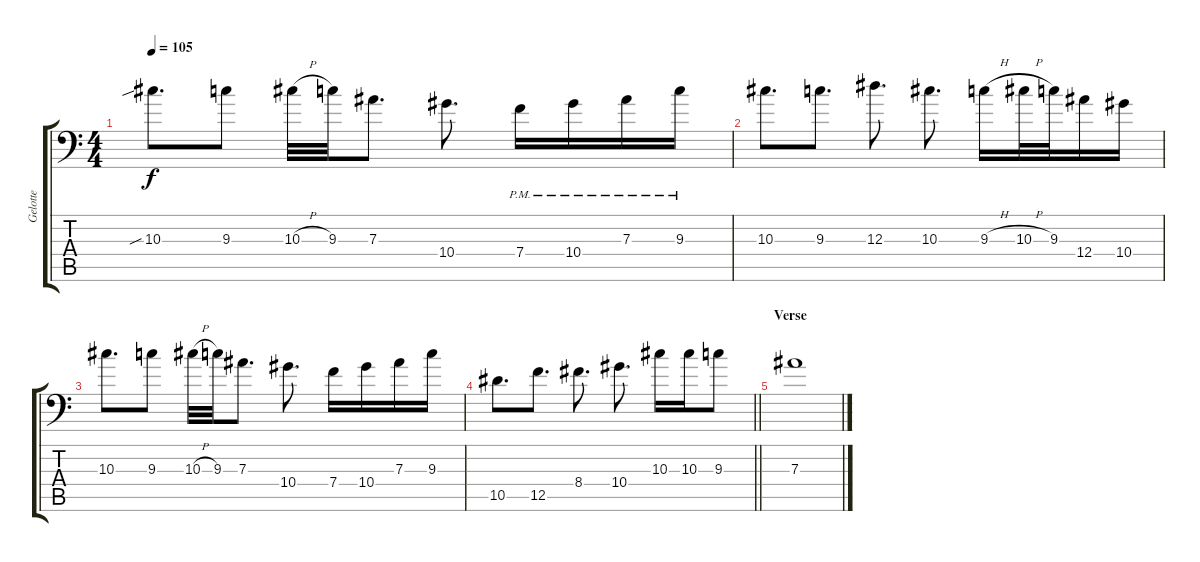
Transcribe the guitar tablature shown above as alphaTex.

\track ("Gelotte" "Gelotte") {instrument distortionguitar}
\staff {score tabs}
\tuning (C4 G3 Eb3 Bb2 F2 Bb1) {hide}
\ts (4 4)
\tempo 105
\clef f4
\ks c
10.3{sib}.8{d dy f} 9.3.8 10.3{h}.32 9.3.32 7.3.8{d} 10.4.8{d} 7.4{pm}.16 10.4{pm}.16 7.3{pm}.16 9.3{pm}.16 |
10.3.8{d} 9.3.8{d} 12.3.8{d} 10.3.8{d} 9.3{h}.16 10.3{h}.32 9.3.32 12.4.16 10.4.16 |
10.3.8{d} 9.3.8 10.3{h}.32 9.3.32 7.3.8{d} 10.4.8{d} 7.4.16 10.4.16 7.3.16 9.3.16 |
\barLineRight lightlight
10.5.8{d} 12.5.8{d} 8.4.8{d} 10.4.8{d} 10.3.16 10.3.16 9.3.8 |
\section ("" "Verse")
7.3.1
